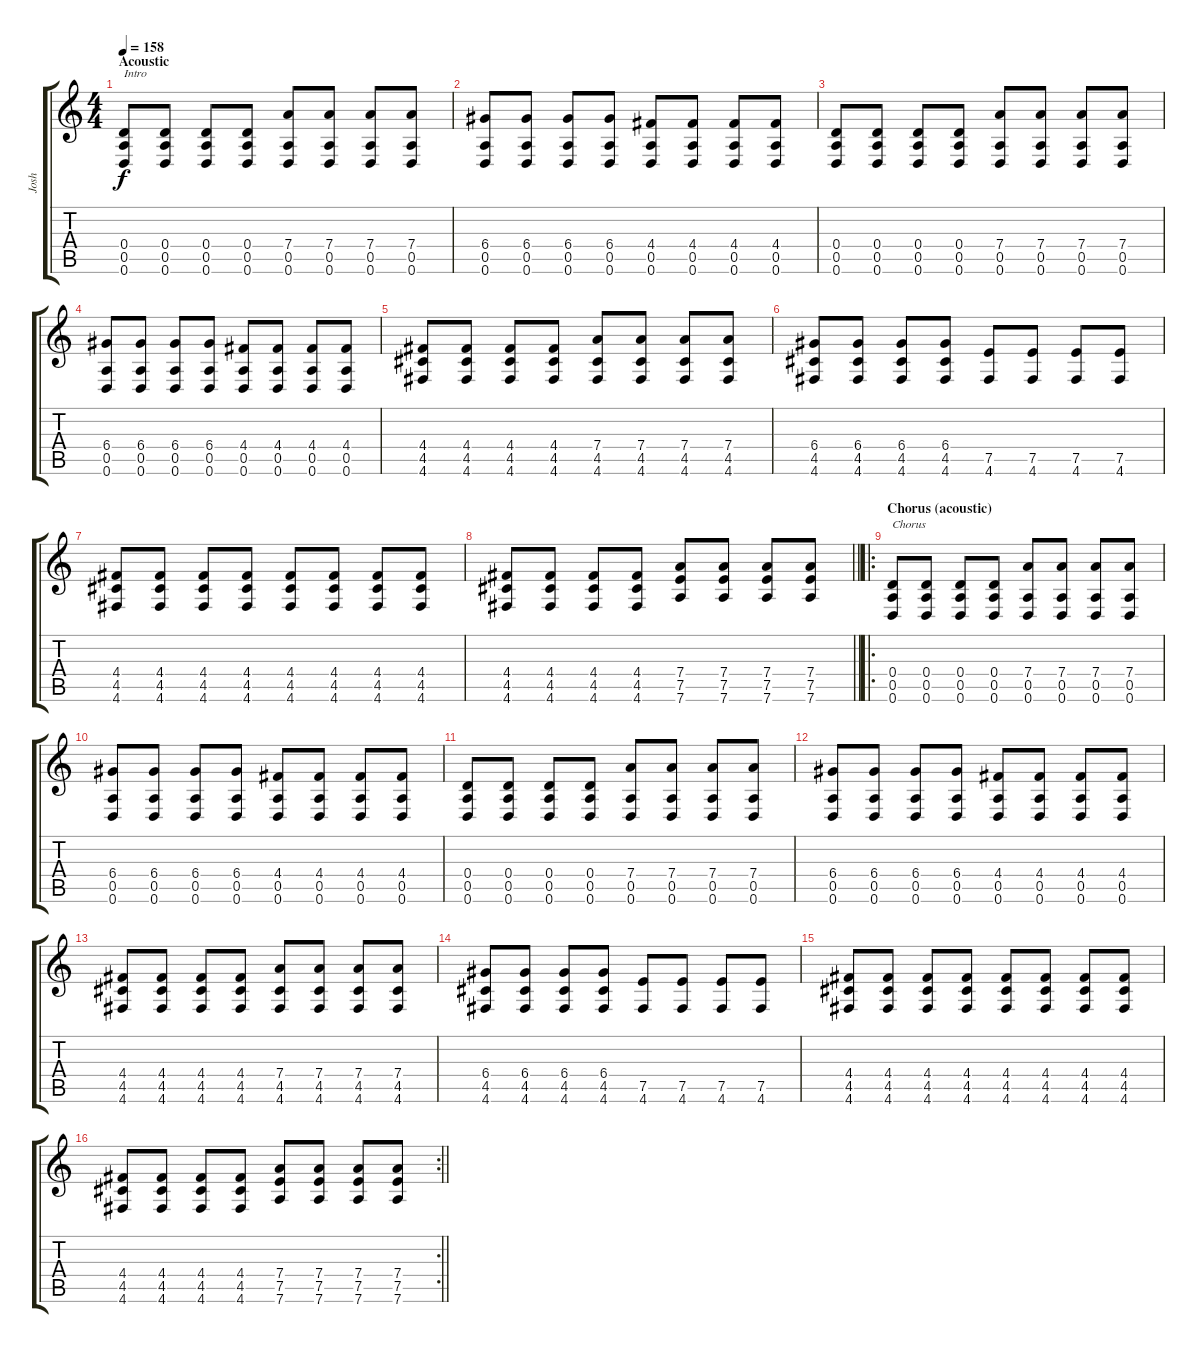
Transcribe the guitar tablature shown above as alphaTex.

\track ("Josh" "Josh") {instrument distortionguitar}
\staff {score tabs}
\tuning (E4 B3 G3 D3 A2 D2) {hide}
\ts (4 4)
\section ("" "Acoustic")
\tempo 158
\clef g2
\ks c
(0.4 0.5 0.6).8{txt "Intro" dy f instrument acousticguitarnylon} (0.4 0.5 0.6).8 (0.4 0.5 0.6).8 (0.4 0.5 0.6).8 (7.4 0.5 0.6).8 (7.4 0.5 0.6).8 (7.4 0.5 0.6).8 (7.4 0.5 0.6).8 |
(6.4 0.5 0.6).8 (6.4 0.5 0.6).8 (6.4 0.5 0.6).8 (6.4 0.5 0.6).8 (4.4 0.5 0.6).8 (4.4 0.5 0.6).8 (4.4 0.5 0.6).8 (4.4 0.5 0.6).8 |
(0.4 0.5 0.6).8 (0.4 0.5 0.6).8 (0.4 0.5 0.6).8 (0.4 0.5 0.6).8 (7.4 0.5 0.6).8 (7.4 0.5 0.6).8 (7.4 0.5 0.6).8 (7.4 0.5 0.6).8 |
(6.4 0.5 0.6).8 (6.4 0.5 0.6).8 (6.4 0.5 0.6).8 (6.4 0.5 0.6).8 (4.4 0.5 0.6).8 (4.4 0.5 0.6).8 (4.4 0.5 0.6).8 (4.4 0.5 0.6).8 |
(4.4 4.5 4.6).8 (4.4 4.5 4.6).8 (4.4 4.5 4.6).8 (4.4 4.5 4.6).8 (7.4 4.5 4.6).8 (7.4 4.5 4.6).8 (7.4 4.5 4.6).8 (7.4 4.5 4.6).8 |
(6.4 4.5 4.6).8 (6.4 4.5 4.6).8 (6.4 4.5 4.6).8 (6.4 4.5 4.6).8 (7.5 4.6).8 (7.5 4.6).8 (7.5 4.6).8 (7.5 4.6).8 |
(4.4 4.5 4.6).8 (4.4 4.5 4.6).8 (4.4 4.5 4.6).8 (4.4 4.5 4.6).8 (4.4 4.5 4.6).8 (4.4 4.5 4.6).8 (4.4 4.5 4.6).8 (4.4 4.5 4.6).8 |
\barLineRight lightlight
(4.4 4.5 4.6).8 (4.4 4.5 4.6).8 (4.4 4.5 4.6).8 (4.4 4.5 4.6).8 (7.4 7.5 7.6).8 (7.4 7.5 7.6).8 (7.4 7.5 7.6).8 (7.4 7.5 7.6).8 |
\ro
\section ("" "Chorus (acoustic)")
(0.4 0.5 0.6).8{txt "Chorus"} (0.4 0.5 0.6).8 (0.4 0.5 0.6).8 (0.4 0.5 0.6).8 (7.4 0.5 0.6).8 (7.4 0.5 0.6).8 (7.4 0.5 0.6).8 (7.4 0.5 0.6).8 |
(6.4 0.5 0.6).8 (6.4 0.5 0.6).8 (6.4 0.5 0.6).8 (6.4 0.5 0.6).8 (4.4 0.5 0.6).8 (4.4 0.5 0.6).8 (4.4 0.5 0.6).8 (4.4 0.5 0.6).8 |
(0.4 0.5 0.6).8 (0.4 0.5 0.6).8 (0.4 0.5 0.6).8 (0.4 0.5 0.6).8 (7.4 0.5 0.6).8 (7.4 0.5 0.6).8 (7.4 0.5 0.6).8 (7.4 0.5 0.6).8 |
(6.4 0.5 0.6).8 (6.4 0.5 0.6).8 (6.4 0.5 0.6).8 (6.4 0.5 0.6).8 (4.4 0.5 0.6).8 (4.4 0.5 0.6).8 (4.4 0.5 0.6).8 (4.4 0.5 0.6).8 |
(4.4 4.5 4.6).8 (4.4 4.5 4.6).8 (4.4 4.5 4.6).8 (4.4 4.5 4.6).8 (7.4 4.5 4.6).8 (7.4 4.5 4.6).8 (7.4 4.5 4.6).8 (7.4 4.5 4.6).8 |
(6.4 4.5 4.6).8 (6.4 4.5 4.6).8 (6.4 4.5 4.6).8 (6.4 4.5 4.6).8 (7.5 4.6).8 (7.5 4.6).8 (7.5 4.6).8 (7.5 4.6).8 |
(4.4 4.5 4.6).8 (4.4 4.5 4.6).8 (4.4 4.5 4.6).8 (4.4 4.5 4.6).8 (4.4 4.5 4.6).8 (4.4 4.5 4.6).8 (4.4 4.5 4.6).8 (4.4 4.5 4.6).8 |
\rc 2
\barLineRight lightlight
(4.4 4.5 4.6).8 (4.4 4.5 4.6).8 (4.4 4.5 4.6).8 (4.4 4.5 4.6).8 (7.4 7.5 7.6).8 (7.4 7.5 7.6).8 (7.4 7.5 7.6).8 (7.4 7.5 7.6).8
